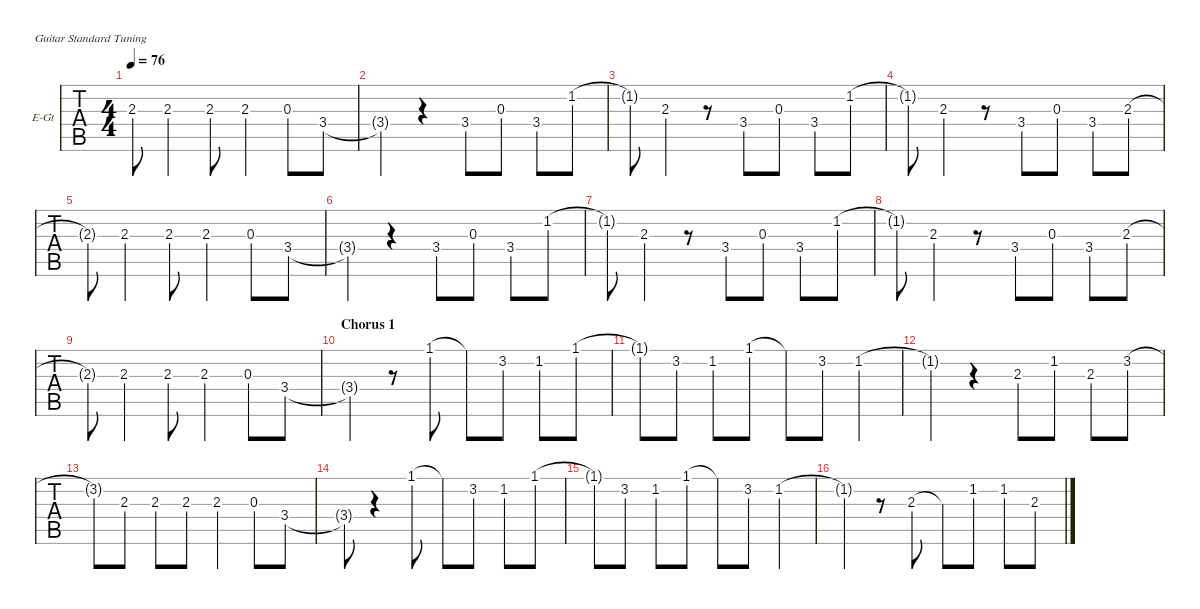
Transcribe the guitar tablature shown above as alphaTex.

\defaultSystemsLayout 4
\hideDynamics
\bracketExtendMode nobrackets
\firstSystemTrackNameOrientation horizontal
\track ("melody 04 SYL" "E-Gt") {instrument electricguitarclean}
\staff {tabs}
\tuning (E4 B3 G3 D3 A2 E2)
\ts (4 4)
\tempo 76
\clef g2
\scale
0.333333
\ks gminor
2.3{t acc forcenatural}.8{dy mf beam Up} 2.3{acc forcenatural}.4{beam Up} 2.3{acc forcenatural}.8{beam Up} 2.3{acc forcenatural}.4{beam Up} 0.3{acc forcenatural}.8{beam Up} 3.4{acc forcenatural}.8{beam Up} |
\scale
0.333333 3.4{t acc forcenatural}.4{beam Up} r.4{beam Down} 3.4{acc forcenatural}.8{beam Up} 0.3{acc forcenatural}.8{beam Up} 3.4{acc forcenatural}.8{beam Up} 1.2{acc forcenatural}.8{beam Up} |
\scale
0.333333 1.2{t acc forcenatural}.8{beam Down} 2.3{acc forcenatural}.4{beam Up} r.8{beam Down} 3.4{acc forcenatural}.8{beam Up} 0.3{acc forcenatural}.8{beam Up} 3.4{acc forcenatural}.8{beam Up} 1.2{acc forcenatural}.8{beam Up} |
\scale
0.333333 1.2{t acc forcenatural}.8{beam Down} 2.3{acc forcenatural}.4{beam Up} r.8{beam Down} 3.4{acc forcenatural}.8{beam Up} 0.3{acc forcenatural}.8{beam Up} 3.4{acc forcenatural}.8{beam Up} 2.3{acc forcenatural}.8{beam Up} |
\scale
0.333333 2.3{t acc forcenatural}.8{beam Up} 2.3{acc forcenatural}.4{beam Up} 2.3{acc forcenatural}.8{beam Up} 2.3{acc forcenatural}.4{beam Up} 0.3{acc forcenatural}.8{beam Up} 3.4{acc forcenatural}.8{beam Up} |
\scale
0.333333 3.4{t acc forcenatural}.4{beam Up} r.4{beam Down} 3.4{acc forcenatural}.8{beam Up} 0.3{acc forcenatural}.8{beam Up} 3.4{acc forcenatural}.8{beam Up} 1.2{acc forcenatural}.8{beam Up} |
\scale
0.333333 1.2{t acc forcenatural}.8{beam Down} 2.3{acc forcenatural}.4{beam Up} r.8{beam Down} 3.4{acc forcenatural}.8{beam Up} 0.3{acc forcenatural}.8{beam Up} 3.4{acc forcenatural}.8{beam Up} 1.2{acc forcenatural}.8{beam Up} |
\scale
0.333333 1.2{t acc forcenatural}.8{beam Down} 2.3{acc forcenatural}.4{beam Up} r.8{beam Down} 3.4{acc forcenatural}.8{beam Up} 0.3{acc forcenatural}.8{beam Up} 3.4{acc forcenatural}.8{beam Up} 2.3{acc forcenatural}.8{beam Up} |
\scale
0.333333 2.3{t acc forcenatural}.8{beam Up} 2.3{acc forcenatural}.4{beam Up} 2.3{acc forcenatural}.8{beam Up} 2.3{acc forcenatural}.4{beam Up} 0.3{acc forcenatural}.8{beam Up} 3.4{acc forcenatural}.8{beam Up} |
\section ("" "Chorus 1")
\scale
0.333333 3.4{t acc forcenatural}.4{beam Up} r.8{beam Down} 1.1{acc forcenatural}.8{beam Down} 1.1{t acc forcenatural}.8{beam Down} 3.2{acc forcenatural}.8{beam Down} 1.2{acc forcenatural}.8{beam Down} 1.1{acc forcenatural}.8{beam Down} |
\scale
0.333333 1.1{t acc forcenatural}.8{beam Down} 3.2{acc forcenatural}.8{beam Down} 1.2{acc forcenatural}.8{beam Down} 1.1{acc forcenatural}.8{beam Down} 1.1{t acc forcenatural}.8{beam Down} 3.2{acc forcenatural}.8{beam Down} 1.2{acc forcenatural}.4{beam Down} |
\scale
0.333333 1.2{t acc forcenatural}.4{beam Down} r.4{beam Down} 2.3{acc forcenatural}.8{beam Down} 1.2{acc forcenatural}.8{beam Down} 2.3{acc forcenatural}.8{beam Down} 3.2{acc forcenatural}.8{beam Down} |
\scale
0.333333 3.2{t acc forcenatural}.8{beam Down} 2.3{acc forcenatural}.8{beam Down} 2.3{acc forcenatural}.8{beam Up} 2.3{acc forcenatural}.8{beam Up} 2.3{acc forcenatural}.4{beam Up} 0.3{acc forcenatural}.8{beam Up} 3.4{acc forcenatural}.8{beam Up} |
\scale
0.333333 3.4{t acc forcenatural}.8{beam Up} r.4{beam Down} 1.1{acc forcenatural}.8{beam Down} 1.1{t acc forcenatural}.8{beam Down} 3.2{acc forcenatural}.8{beam Down} 1.2{acc forcenatural}.8{beam Down} 1.1{acc forcenatural}.8{beam Down} |
1.1{t acc forcenatural}.8{beam Down} 3.2{acc forcenatural}.8{beam Down} 1.2{acc forcenatural}.8{beam Down} 1.1{acc forcenatural}.8{beam Down} 1.1{t acc forcenatural}.8{beam Down} 3.2{acc forcenatural}.8{beam Down} 1.2{acc forcenatural}.4{beam Down} |
1.2{t acc forcenatural}.4{beam Down} r.8{beam Down} 2.3{acc forcenatural}.8{beam Up} 2.3{t acc forcenatural}.8{beam Down} 1.2{acc forcenatural}.8{beam Down} 1.2{acc forcenatural}.8{beam Down} 2.3{acc forcenatural}.8{beam Down}
